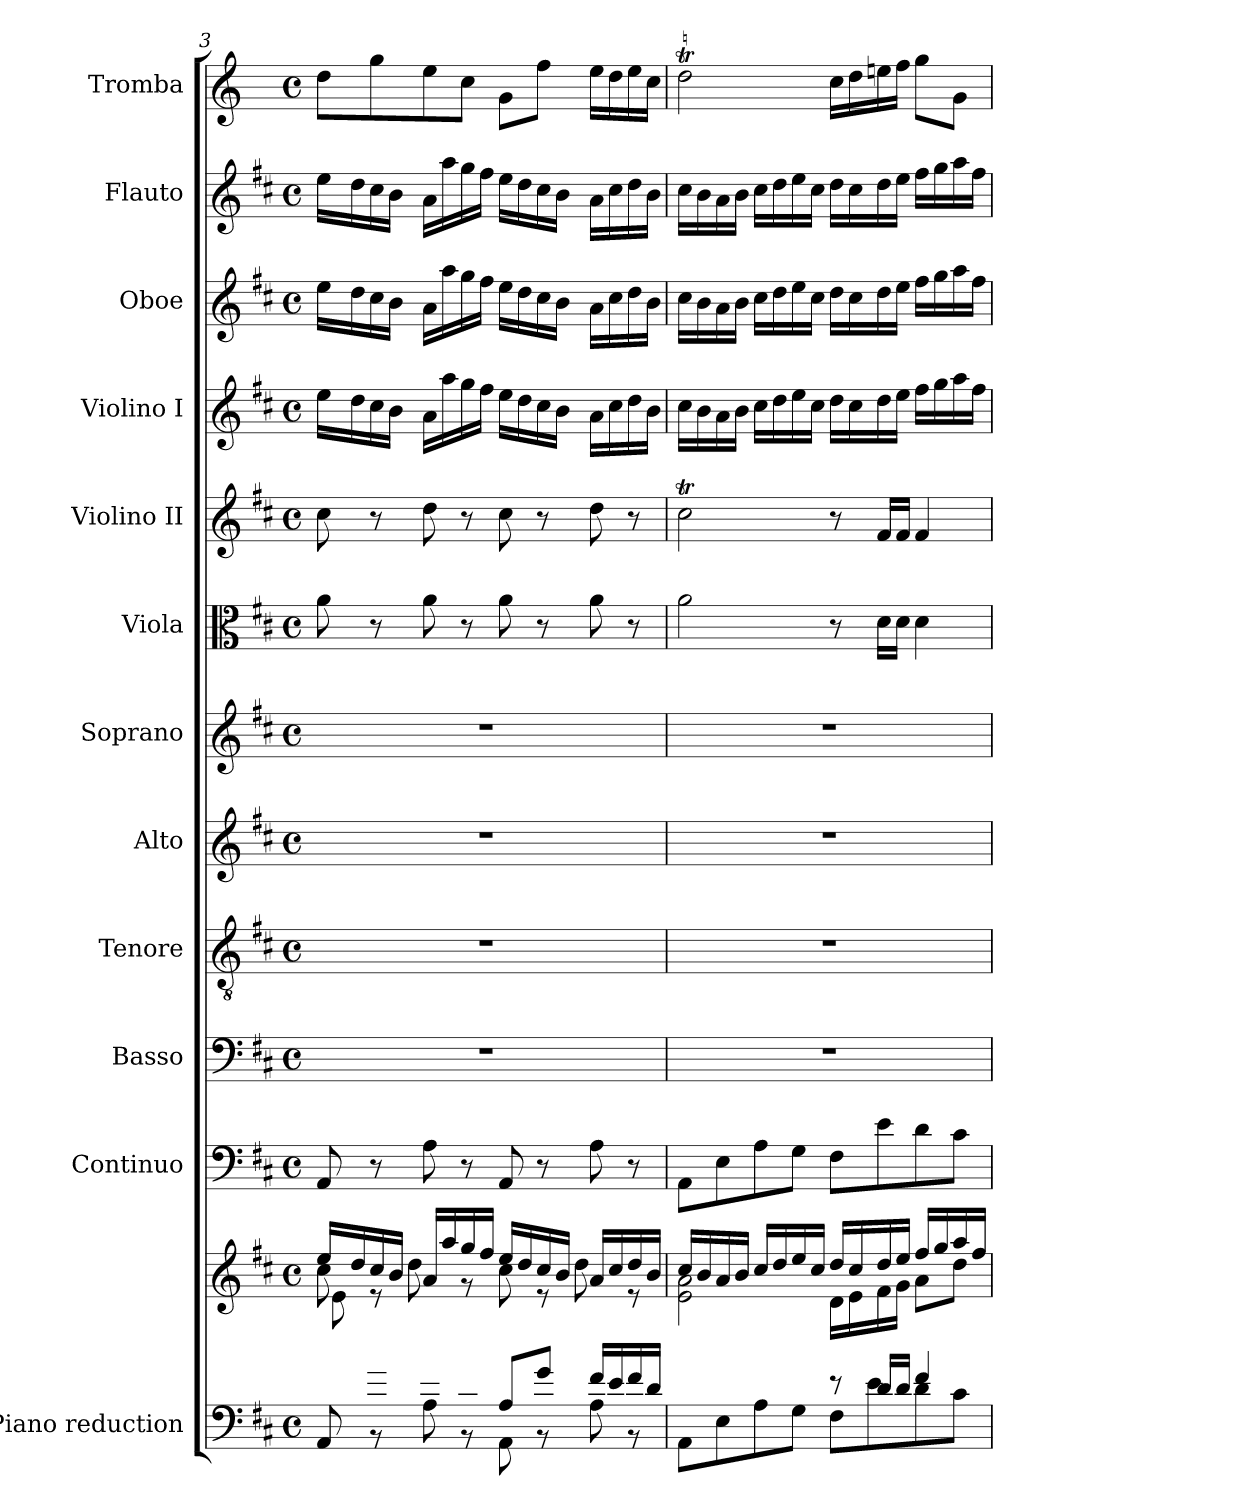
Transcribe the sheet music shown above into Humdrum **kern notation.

**kern	**kern	**kern	**kern	**kern	**kern	**kern	**kern	**kern	**kern	**kern	**kern	**kern
*part12	*part12	*part11	*part10	*part9	*part8	*part7	*part6	*part5	*part4	*part3	*part2	*part1
*staff13	*staff12	*staff11	*staff10	*staff9	*staff8	*staff7	*staff6	*staff5	*staff4	*staff3	*staff2	*staff1
*I"Piano reduction	*	*I"Continuo	*I"Basso	*I"Tenore	*I"Alto	*I"Soprano	*I"Viola	*I"Violino II	*I"Violino I	*I"Oboe	*I"Flauto	*I"Tromba
*I'Pno	*	*	*	*	*	*	*I'Vla	*I'Vln	*I'Vln	*I'Ob	*I'Fl	*
*clefF4	*clefG2	*clefF4	*clefF4	*clefGv2	*clefG2	*clefG2	*clefC3	*clefG2	*clefG2	*clefG2	*clefG2	*clefG2
*	*	*	*	*	*	*	*	*	*	*	*	*ITrd-1c-2
*k[f#c#]	*k[f#c#]	*k[f#c#]	*k[f#c#]	*k[f#c#]	*k[f#c#]	*k[f#c#]	*k[f#c#]	*k[f#c#]	*k[f#c#]	*k[f#c#]	*k[f#c#]	*k[f#c#]
*M4/4	*M4/4	*M4/4	*M4/4	*M4/4	*M4/4	*M4/4	*M4/4	*M4/4	*M4/4	*M4/4	*M4/4	*M4/4
*met(c)	*met(c)	*met(c)	*met(c)	*met(c)	*met(c)	*met(c)	*met(c)	*met(c)	*met(c)	*met(c)	*met(c)	*met(c)
=3	=3	=3	=3	=3	=3	=3	=3	=3	=3	=3	=3	=3
*^	*^	*	*	*	*	*	*	*	*	*	*	*
*	*	*	*^	*	*	*	*	*	*	*	*	*	*	*
8ryy	8AA/	16ee/LL	8cc#\	8e\L	8AA/	1r	1r	1r	1r	8a\	8cc#\	16ee\LL	16ee\LL	16ee\LL	8ee\L
.	.	16dd/	.	.	.	.	.	.	.	.	.	16dd\	16dd\	16dd\	.
8a/	8r	16cc#/	8r	2..ryy	8r	.	.	.	.	8r	8r	16cc#\	16cc#\	16cc#\	8aa\
.	.	16b/JJ	.	.	.	.	.	.	.	.	.	16b\JJ	16b\JJ	16b\JJ	.
8f#/	8A\	16a/LL	8dd\	.	8A\	.	.	.	.	8a\	8dd\	16a\LL	16a\LL	16a\LL	8ff#\
.	.	16aa/	.	.	.	.	.	.	.	.	.	16aa\	16aa\	16aa\	.
8d/J	8r	16gg/	8r	.	8r	.	.	.	.	8r	8r	16gg\	16gg\	16gg\	8dd\J
.	.	16ff#/JJ	.	.	.	.	.	.	.	.	.	16ff#\JJ	16ff#\JJ	16ff#\JJ	.
8A/L	8AA\	16ee/LL	8cc#\	.	8AA/	.	.	.	.	8a\	8cc#\	16ee\LL	16ee\LL	16ee\LL	8a\L
.	.	16dd/	.	.	.	.	.	.	.	.	.	16dd\	16dd\	16dd\	.
8g/J	8r	16cc#/	8r	.	8r	.	.	.	.	8r	8r	16cc#\	16cc#\	16cc#\	8gg\J
.	.	16b/JJ	.	.	.	.	.	.	.	.	.	16b\JJ	16b\JJ	16b\JJ	.
16f#/LL	8A\	16a/LL	8dd\	.	8A\	.	.	.	.	8a\	8dd\	16a\LL	16a\LL	16a\LL	16ff#\LL
16e/	.	16cc#/	.	.	.	.	.	.	.	.	.	16cc#\	16cc#\	16cc#\	16ee\
16f#/	8r	16dd/	8r	.	8r	.	.	.	.	8r	8r	16dd\	16dd\	16dd\	16ff#\
16d/JJ	.	16b/JJ	.	.	.	.	.	.	.	.	.	16b\JJ	16b\JJ	16b\JJ	16dd\JJ
*	*	*	*v	*v	*	*	*	*	*	*	*	*	*	*	*
!!LO:PB:g=z
=4	=4	=4	=4	=4	=4	=4	=4	=4	=4	=4	=4	=4	=4	=4
2ryy	8AA\L	16cc#/LL	2e\ 2a\	8AA\L	1r	1r	1r	1r	2a\	2cc#t\	16cc#\LL	16cc#\LL	16cc#\LL	2eet\
.	.	16b/	.	.	.	.	.	.	.	.	16b\	16b\	16b\	.
.	8E\	16a/	.	8E\	.	.	.	.	.	.	16a\	16a\	16a\	.
.	.	16b/JJ	.	.	.	.	.	.	.	.	16b\JJ	16b\JJ	16b\JJ	.
.	8A\	16cc#/LL	.	8A\	.	.	.	.	.	.	16cc#\LL	16cc#\LL	16cc#\LL	.
.	.	16dd/	.	.	.	.	.	.	.	.	16dd\	16dd\	16dd\	.
.	8G\J	16ee/	.	8G\J	.	.	.	.	.	.	16ee\	16ee\	16ee\	.
.	.	16cc#/JJ	.	.	.	.	.	.	.	.	16cc#\JJ	16cc#\JJ	16cc#\JJ	.
8r	8F#\L	16dd/LL	16d\LL	8F#\L	.	.	.	.	8r	8r	16dd\LL	16dd\LL	16dd\LL	16dd\LL
.	.	16cc#/	16e\	.	.	.	.	.	.	.	16cc#\	16cc#\	16cc#\	16ee\
16d/LL	8e\	16dd/	16f#\	8e\	.	.	.	.	16d\LL	16f#/LL	16dd\	16dd\	16dd\	16ff#\
16d/JJ	.	16ee/JJ	16g\JJ	.	.	.	.	.	16d\JJ	16f#/JJ	16ee\JJ	16ee\JJ	16ee\JJ	16gg\JJ
4f#/	8d\	16ff#/LL	8a\L	8d\	.	.	.	.	4d\	4f#/	16ff#\LL	16ff#\LL	16ff#\LL	8aa\L
.	.	16gg/	.	.	.	.	.	.	.	.	16gg\	16gg\	16gg\	.
.	8c#\J	16aa/	8dd\J	8c#\J	.	.	.	.	.	.	16aa\	16aa\	16aa\	8a\J
.	.	16ff#/JJ	.	.	.	.	.	.	.	.	16ff#\JJ	16ff#\JJ	16ff#\JJ	.
*v	*v	*	*	*	*	*	*	*	*	*	*	*	*	*
*	*v	*v	*	*	*	*	*	*	*	*	*	*	*
=	=	=	=	=	=	=	=	=	=	=	=	=
*-	*-	*-	*-	*-	*-	*-	*-	*-	*-	*-	*-	*-
